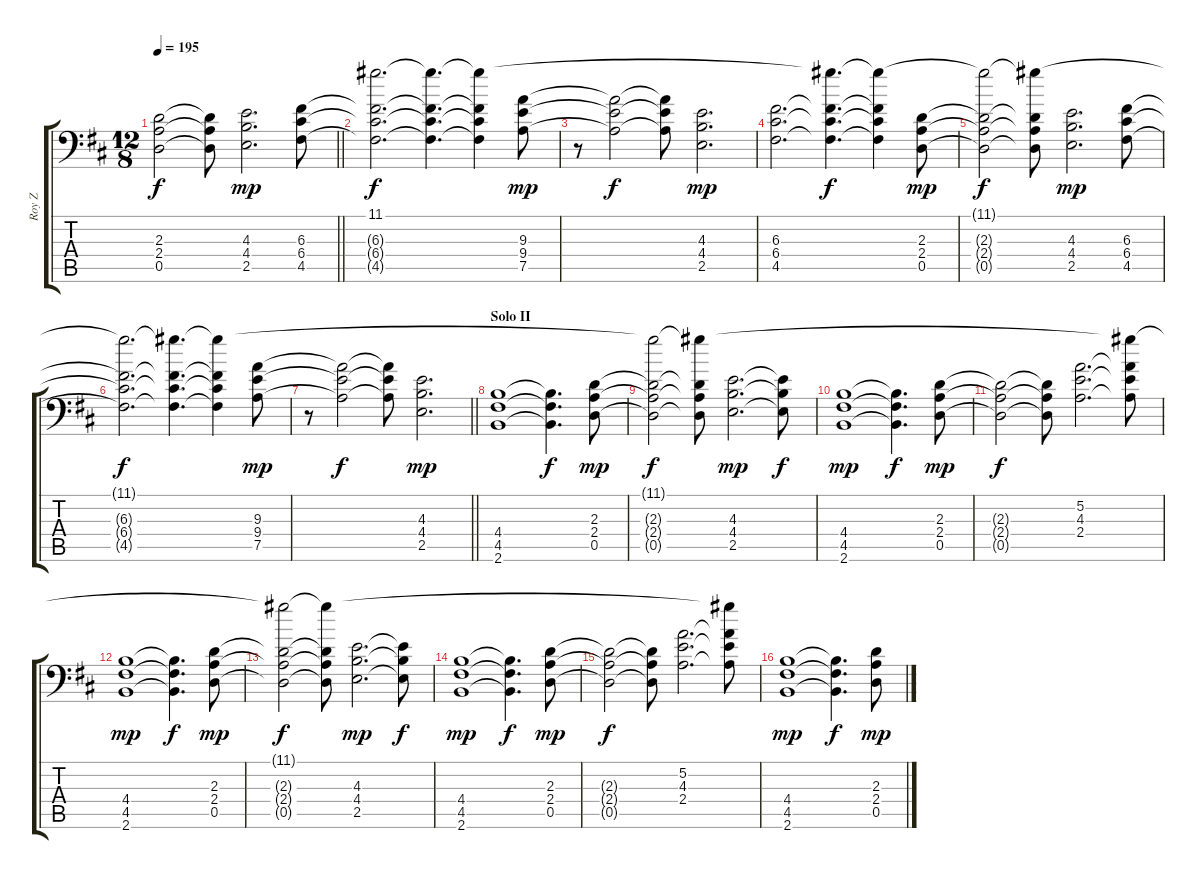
\track ("Roy Z" "Roy Z") {instrument distortionguitar}
\staff {score tabs}
\tuning (A3 E3 C3 G2 D2 A1) {hide}
\ts (12 8)
\tempo 195
\clef f4
\barLineRight lightlight
\ks d
(2.3{t} 2.4{t} 0.5{t}).2{dy f} (2.3{t} 2.4{t} 0.5{t}).8 (4.3 4.4 2.5).2{d dy mp} (6.3 6.4 4.5).8 |
(11.1{t} 6.3{t} 6.4{t} 4.5{t}).2{d dy f} (11.1{t} 6.3{t} 6.4{t} 4.5{t}).4{d} (11.1{t} 6.3{t} 6.4{t} 4.5{t}).4 (9.3 9.4 7.5).8{dy mp} |
r.8 (9.3{t} 9.4{t} 7.5{t}).2{dy f} (9.3{t} 9.4{t} 7.5{t}).8 (4.3 4.4 2.5).2{d dy mp} |
(6.3 6.4 4.5).2{d} (11.1{t} 6.3{t} 6.4{t} 4.5{t}).4{d dy f} (11.1{t} 6.3{t} 6.4{t} 4.5{t}).4 (2.3 2.4 0.5).8{dy mp} |
(11.1{t} 2.3{t} 2.4{t} 0.5{t}).2{dy f} (11.1{t} 2.3{t} 2.4{t} 0.5{t}).8 (4.3 4.4 2.5).2{d dy mp} (6.3 6.4 4.5).8 |
(11.1{t} 6.3{t} 6.4{t} 4.5{t}).2{d dy f} (11.1{t} 6.3{t} 6.4{t} 4.5{t}).4{d} (11.1{t} 6.3{t} 6.4{t} 4.5{t}).4 (9.3 9.4 7.5).8{dy mp} |
\barLineRight lightlight
r.8 (9.3{t} 9.4{t} 7.5{t}).2{dy f} (9.3{t} 9.4{t} 7.5{t}).8 (4.3 4.4 2.5).2{d dy mp} |
\section ("" "Solo II")
(4.4 4.5 2.6).1 (4.4{t} 4.5{t} 2.6{t}).4{d dy f} (2.3 2.4 0.5).8{dy mp} |
(11.1{t} 2.3{t} 2.4{t} 0.5{t}).2{dy f} (11.1{t} 2.3{t} 2.4{t} 0.5{t}).8 (4.3 4.4 2.5).2{d dy mp} (4.3{t} 4.4{t} 2.5{t}).8{dy f} |
(4.4 4.5 2.6).1{dy mp} (4.4{t} 4.5{t} 2.6{t}).4{d dy f} (2.3 2.4 0.5).8{dy mp} |
(2.3{t} 2.4{t} 0.5{t}).2{dy f} (2.3{t} 2.4{t} 0.5{t}).8 (5.2 4.3 2.4).2{d} (11.1{t} 5.2{t} 4.3{t} 2.4{t}).8 |
(4.4 4.5 2.6).1{dy mp} (4.4{t} 4.5{t} 2.6{t}).4{d dy f} (2.3 2.4 0.5).8{dy mp} |
(11.1{t} 2.3{t} 2.4{t} 0.5{t}).2{dy f} (11.1{t} 2.3{t} 2.4{t} 0.5{t}).8 (4.3 4.4 2.5).2{d dy mp} (4.3{t} 4.4{t} 2.5{t}).8{dy f} |
(4.4 4.5 2.6).1{dy mp} (4.4{t} 4.5{t} 2.6{t}).4{d dy f} (2.3 2.4 0.5).8{dy mp} |
(2.3{t} 2.4{t} 0.5{t}).2{dy f} (2.3{t} 2.4{t} 0.5{t}).8 (5.2 4.3 2.4).2{d} (11.1{t} 5.2{t} 4.3{t} 2.4{t}).8 |
(4.4 4.5 2.6).1{dy mp} (4.4{t} 4.5{t} 2.6{t}).4{d dy f} (2.3 2.4 0.5).8{dy mp}
